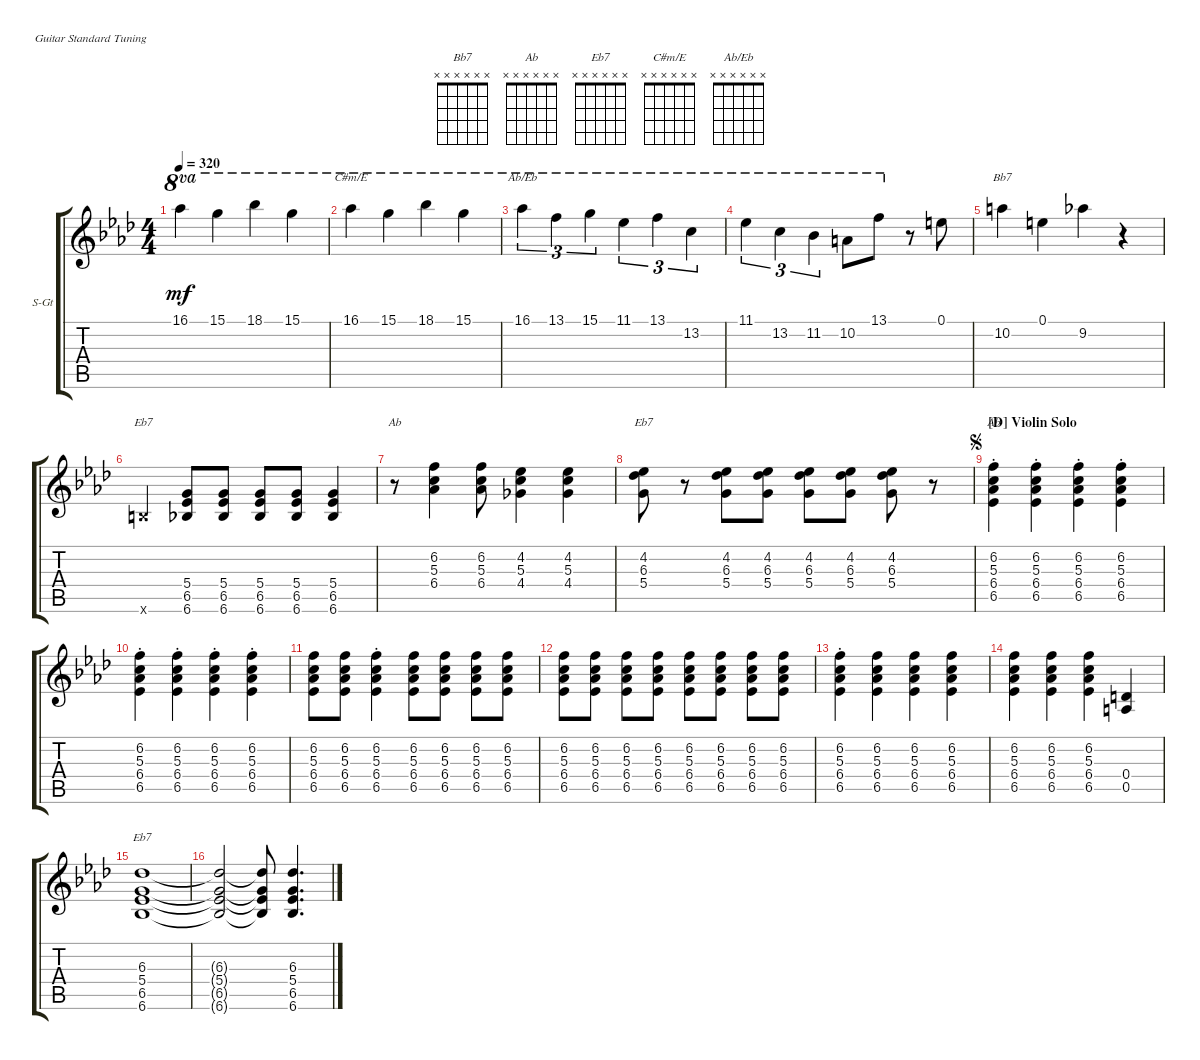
\bracketExtendMode groupsimilarinstruments
\firstSystemTrackNameOrientation horizontal
\otherSystemsTrackNameOrientation horizontal
\track ("(accoustic)" "S-Gt") {instrument acousticgrandpiano}
\staff {score tabs}
\tuning (E4 B3 G3 D3 A2 E2)
\displaytranspose 12
\chord ("Bb7" x x x x x x)
\chord ("Ab" x x x x x x)
\chord ("Eb7" x x x x x x)
\chord ("C#m/E" x x x x x x)
\chord ("Ab/Eb" x x x x x x)
\ts (4 4)
\tempo 320
\clef g2
\ks fminor
16.1.4{ot 8va dy mf} 15.1.4{ot 8va} 18.1.4{ot 8va} 15.1.4{ot 8va} |
16.1.4{ch "C#m/E" ot 8va} 15.1.4{ot 8va} 18.1.4{ot 8va} 15.1.4{ot 8va} |
16.1.4{tu (3 2) ch "Ab/Eb" ot 8va} 13.1.4{tu (3 2) ot 8va} 15.1.4{tu (3 2) ot 8va} 11.1.4{tu (3 2) ot 8va} 13.1.4{tu (3 2) ot 8va} 13.2.4{tu (3 2) ot 8va} |
11.1.4{tu (3 2) ot 8va} 13.2.4{tu (3 2) ot 8va} 11.2.4{tu (3 2) ot 8va} 10.2.8{ot 8va} 13.1.8{ot 8va} r.8 0.1.8 |
10.2.4{ch "Bb7"} 0.1.4 9.2.4 r.4 |
7.6{x}.4{ch "Eb7"} (5.4 6.5 6.6).8 (5.4 6.5 6.6).8 (5.4 6.5 6.6).8 (5.4 6.5 6.6).8 (5.4 6.5 6.6).4 |
r.8{ch "Ab"} (6.2 5.3 6.4).4 (6.2 5.3 6.4).8 (4.2 5.3 4.4).4 (4.2 5.3 4.4).4 |
(4.2 6.3 5.4).8{ch "Eb7"} r.8 (4.2 6.3 5.4).8 (4.2 6.3 5.4).8 (4.2 6.3 5.4).8 (4.2 6.3 5.4).8 (4.2 6.3 5.4).8 r.8 |
\section ("D" "Violin Solo")
\jump segno
(6.2{st} 5.3{st} 6.4{st} 6.5{st}).4{ch "Ab"} (6.2{st} 5.3{st} 6.4{st} 6.5{st}).4 (6.2{st} 5.3{st} 6.4{st} 6.5{st}).4 (6.2{st} 5.3{st} 6.4{st} 6.5{st}).4 |
(6.2{st} 5.3{st} 6.4{st} 6.5{st}).4 (6.2{st} 5.3{st} 6.4{st} 6.5{st}).4 (6.2{st} 5.3{st} 6.4{st} 6.5{st}).4 (6.2{st} 5.3{st} 6.4{st} 6.5{st}).4 |
(6.2 5.3 6.4 6.5).8 (6.2 5.3 6.4 6.5).8 (6.2{st} 5.3{st} 6.4{st} 6.5{st}).4 (6.2 5.3 6.4 6.5).8 (6.2 5.3 6.4 6.5).8 (6.2 5.3 6.4 6.5).8 (6.2 5.3 6.4 6.5).8 |
(6.2 5.3 6.4 6.5).8 (6.2 5.3 6.4 6.5).8 (6.2 5.3 6.4 6.5).8 (6.2 5.3 6.4 6.5).8 (6.2 5.3 6.4 6.5).8 (6.2 5.3 6.4 6.5).8 (6.2 5.3 6.4 6.5).8 (6.2 5.3 6.4 6.5).8 |
(6.2{st} 5.3{st} 6.4{st} 6.5{st}).4 (6.2 5.3 6.4 6.5).4 (6.2 5.3 6.4 6.5).4 (6.2 5.3 6.4 6.5).4 |
(6.2 5.3 6.4 6.5).4 (6.2 5.3 6.4 6.5).4 (6.2 5.3 6.4 6.5).4 (0.4 0.5).4 |
(6.3 5.4 6.5 6.6).1{ch "Eb7"} |
(6.3{t} 5.4{t} 6.5{t} 6.6{t}).2 (6.3{t} 5.4{t} 6.5{t} 6.6{t}).8 (6.3 5.4 6.5 6.6).4{d}
